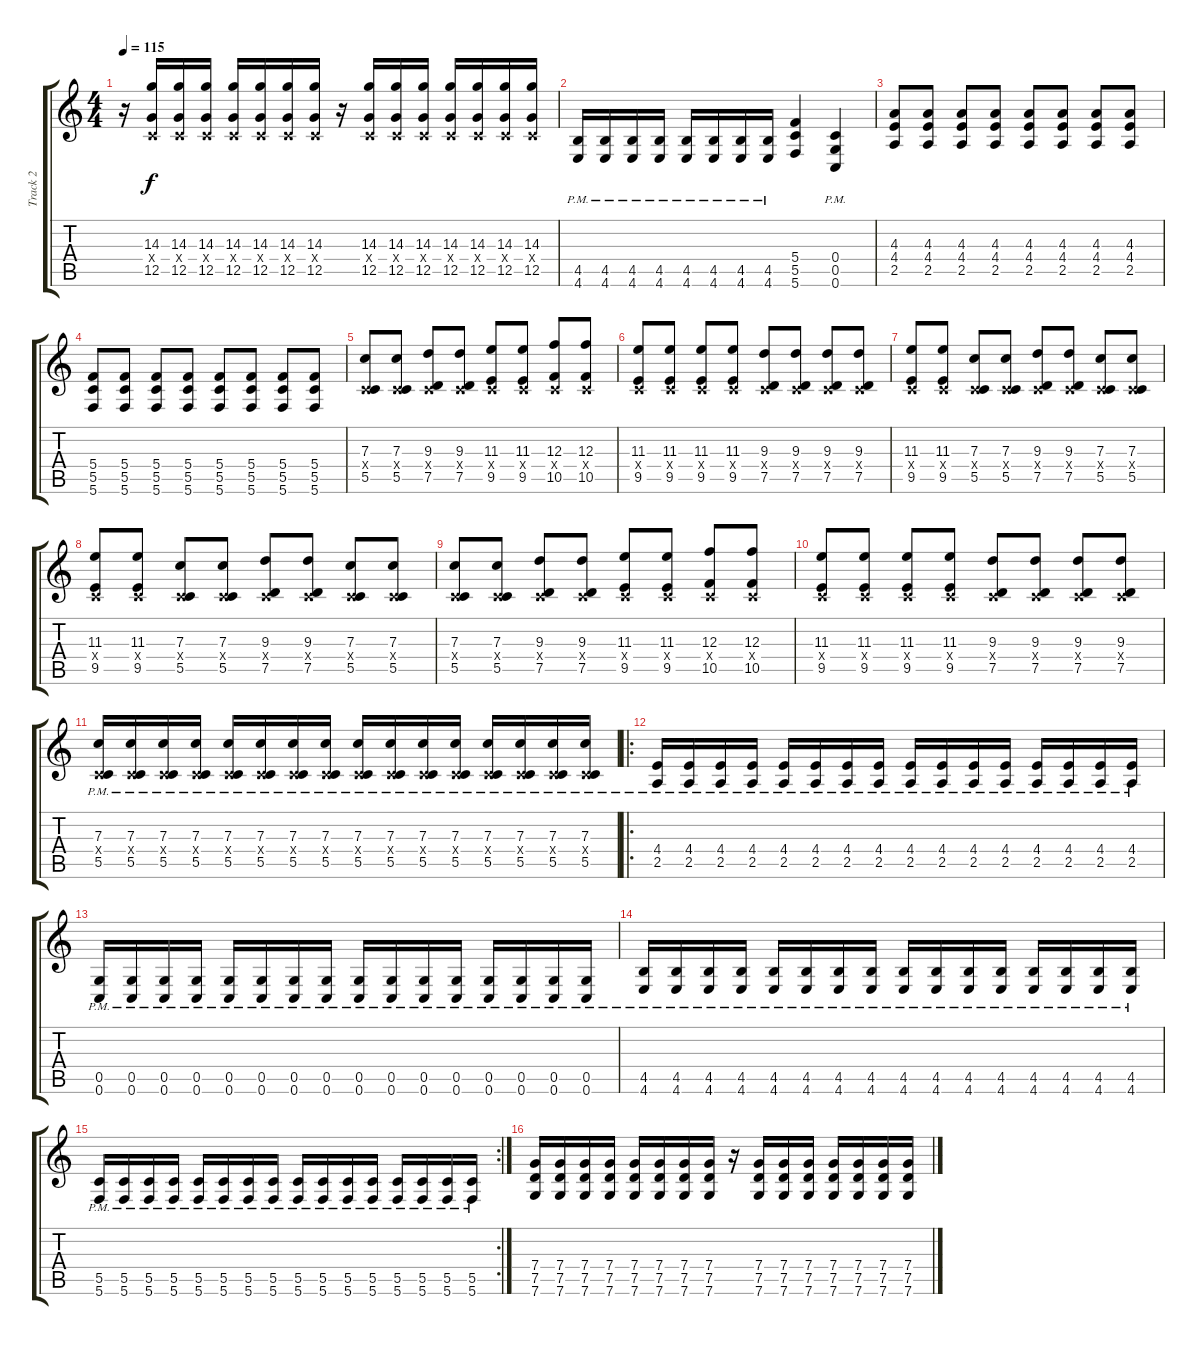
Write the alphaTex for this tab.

\track ("Track 2" "Track 2") {instrument overdrivenguitar}
\staff {score tabs}
\tuning (D4 A3 F3 C3 G2 C2) {hide}
\ts (4 4)
\tempo 115
\clef g2
\ks c
r.16{dy f} (14.3 0.4{x} 12.5).16 (14.3 0.4{x} 12.5).16 (14.3 0.4{x} 12.5).16 (14.3 0.4{x} 12.5).16 (14.3 0.4{x} 12.5).16 (14.3 0.4{x} 12.5).16 (14.3 0.4{x} 12.5).16 r.16 (14.3 0.4{x} 12.5).16 (14.3 0.4{x} 12.5).16 (14.3 0.4{x} 12.5).16 (14.3 0.4{x} 12.5).16 (14.3 0.4{x} 12.5).16 (14.3 0.4{x} 12.5).16 (14.3 0.4{x} 12.5).16 |
(4.5{pm} 4.6{pm}).16 (4.5{pm} 4.6{pm}).16 (4.5{pm} 4.6{pm}).16 (4.5{pm} 4.6{pm}).16 (4.5{pm} 4.6{pm}).16 (4.5{pm} 4.6{pm}).16 (4.5{pm} 4.6{pm}).16 (4.5{pm} 4.6{pm}).16 (5.4 5.5 5.6).4 (0.4{pm} 0.5{pm} 0.6{pm}).4 |
(4.3 4.4 2.5).8 (4.3 4.4 2.5).8 (4.3 4.4 2.5).8 (4.3 4.4 2.5).8 (4.3 4.4 2.5).8 (4.3 4.4 2.5).8 (4.3 4.4 2.5).8 (4.3 4.4 2.5).8 |
(5.4 5.5 5.6).8 (5.4 5.5 5.6).8 (5.4 5.5 5.6).8 (5.4 5.5 5.6).8 (5.4 5.5 5.6).8 (5.4 5.5 5.6).8 (5.4 5.5 5.6).8 (5.4 5.5 5.6).8 |
(7.3 0.4{x} 5.5).8 (7.3 0.4{x} 5.5).8 (9.3 0.4{x} 7.5).8 (9.3 0.4{x} 7.5).8 (11.3 0.4{x} 9.5).8 (11.3 0.4{x} 9.5).8 (12.3 0.4{x} 10.5).8 (12.3 0.4{x} 10.5).8 |
(11.3 0.4{x} 9.5).8 (11.3 0.4{x} 9.5).8 (11.3 0.4{x} 9.5).8 (11.3 0.4{x} 9.5).8 (9.3 0.4{x} 7.5).8 (9.3 0.4{x} 7.5).8 (9.3 0.4{x} 7.5).8 (9.3 0.4{x} 7.5).8 |
(11.3 0.4{x} 9.5).8 (11.3 0.4{x} 9.5).8 (7.3 0.4{x} 5.5).8 (7.3 0.4{x} 5.5).8 (9.3 0.4{x} 7.5).8 (9.3 0.4{x} 7.5).8 (7.3 0.4{x} 5.5).8 (7.3 0.4{x} 5.5).8 |
(11.3 0.4{x} 9.5).8 (11.3 0.4{x} 9.5).8 (7.3 0.4{x} 5.5).8 (7.3 0.4{x} 5.5).8 (9.3 0.4{x} 7.5).8 (9.3 0.4{x} 7.5).8 (7.3 0.4{x} 5.5).8 (7.3 0.4{x} 5.5).8 |
(7.3 0.4{x} 5.5).8 (7.3 0.4{x} 5.5).8 (9.3 0.4{x} 7.5).8 (9.3 0.4{x} 7.5).8 (11.3 0.4{x} 9.5).8 (11.3 0.4{x} 9.5).8 (12.3 0.4{x} 10.5).8 (12.3 0.4{x} 10.5).8 |
(11.3 0.4{x} 9.5).8 (11.3 0.4{x} 9.5).8 (11.3 0.4{x} 9.5).8 (11.3 0.4{x} 9.5).8 (9.3 0.4{x} 7.5).8 (9.3 0.4{x} 7.5).8 (9.3 0.4{x} 7.5).8 (9.3 0.4{x} 7.5).8 |
(7.3{pm} 0.4{x} 5.5{pm}).16 (7.3{pm} 0.4{x} 5.5{pm}).16 (7.3{pm} 0.4{x} 5.5{pm}).16 (7.3{pm} 0.4{x} 5.5{pm}).16 (7.3{pm} 0.4{x} 5.5{pm}).16 (7.3{pm} 0.4{x} 5.5{pm}).16 (7.3{pm} 0.4{x} 5.5{pm}).16 (7.3{pm} 0.4{x} 5.5{pm}).16 (7.3{pm} 0.4{x} 5.5{pm}).16 (7.3{pm} 0.4{x} 5.5{pm}).16 (7.3{pm} 0.4{x} 5.5{pm}).16 (7.3{pm} 0.4{x} 5.5{pm}).16 (7.3{pm} 0.4{x} 5.5{pm}).16 (7.3{pm} 0.4{x} 5.5{pm}).16 (7.3{pm} 0.4{x} 5.5{pm}).16 (7.3{pm} 0.4{x} 5.5{pm}).16 |
\ro
(4.4{pm} 2.5{pm}).16 (4.4{pm} 2.5{pm}).16 (4.4{pm} 2.5{pm}).16 (4.4{pm} 2.5{pm}).16 (4.4{pm} 2.5{pm}).16 (4.4{pm} 2.5{pm}).16 (4.4{pm} 2.5{pm}).16 (4.4{pm} 2.5{pm}).16 (4.4{pm} 2.5{pm}).16 (4.4{pm} 2.5{pm}).16 (4.4{pm} 2.5{pm}).16 (4.4{pm} 2.5{pm}).16 (4.4{pm} 2.5{pm}).16 (4.4{pm} 2.5{pm}).16 (4.4{pm} 2.5{pm}).16 (4.4{pm} 2.5{pm}).16 |
(0.5{pm} 0.6{pm}).16 (0.5{pm} 0.6{pm}).16 (0.5{pm} 0.6{pm}).16 (0.5{pm} 0.6{pm}).16 (0.5{pm} 0.6{pm}).16 (0.5{pm} 0.6{pm}).16 (0.5{pm} 0.6{pm}).16 (0.5{pm} 0.6{pm}).16 (0.5{pm} 0.6{pm}).16 (0.5{pm} 0.6{pm}).16 (0.5{pm} 0.6{pm}).16 (0.5{pm} 0.6{pm}).16 (0.5{pm} 0.6{pm}).16 (0.5{pm} 0.6{pm}).16 (0.5{pm} 0.6{pm}).16 (0.5{pm} 0.6{pm}).16 |
(4.5{pm} 4.6{pm}).16 (4.5{pm} 4.6{pm}).16 (4.5{pm} 4.6{pm}).16 (4.5{pm} 4.6{pm}).16 (4.5{pm} 4.6{pm}).16 (4.5{pm} 4.6{pm}).16 (4.5{pm} 4.6{pm}).16 (4.5{pm} 4.6{pm}).16 (4.5{pm} 4.6{pm}).16 (4.5{pm} 4.6{pm}).16 (4.5{pm} 4.6{pm}).16 (4.5{pm} 4.6{pm}).16 (4.5{pm} 4.6{pm}).16 (4.5{pm} 4.6{pm}).16 (4.5{pm} 4.6{pm}).16 (4.5{pm} 4.6{pm}).16 |
\rc 2
(5.5{pm} 5.6{pm}).16 (5.5{pm} 5.6{pm}).16 (5.5{pm} 5.6{pm}).16 (5.5{pm} 5.6{pm}).16 (5.5{pm} 5.6{pm}).16 (5.5{pm} 5.6{pm}).16 (5.5{pm} 5.6{pm}).16 (5.5{pm} 5.6{pm}).16 (5.5{pm} 5.6{pm}).16 (5.5{pm} 5.6{pm}).16 (5.5{pm} 5.6{pm}).16 (5.5{pm} 5.6{pm}).16 (5.5{pm} 5.6{pm}).16 (5.5{pm} 5.6{pm}).16 (5.5{pm} 5.6{pm}).16 (5.5{pm} 5.6{pm}).16 |
(7.4 7.5 7.6).16 (7.4 7.5 7.6).16 (7.4 7.5 7.6).16 (7.4 7.5 7.6).16 (7.4 7.5 7.6).16 (7.4 7.5 7.6).16 (7.4 7.5 7.6).16 (7.4 7.5 7.6).16 r.16 (7.4 7.5 7.6).16 (7.4 7.5 7.6).16 (7.4 7.5 7.6).16 (7.4 7.5 7.6).16 (7.4 7.5 7.6).16 (7.4 7.5 7.6).16 (7.4 7.5 7.6).16
